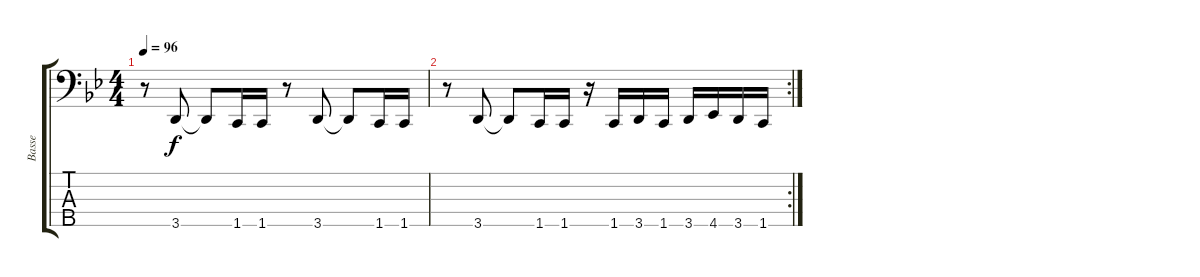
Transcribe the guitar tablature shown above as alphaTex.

\track ("Basse" "Basse") {instrument electricbassfinger}
\staff {score tabs}
\tuning (G2 D2 A1 E1 B0) {hide}
\ts (4 4)
\tempo 96
\clef f4
\ks bb
r.8{dy f} 3.5.8 3.5{t}.8 1.5.16 1.5.16 r.8 3.5.8 3.5{t}.8 1.5.16 1.5.16 |
\rc 2
r.8 3.5.8 3.5{t}.8 1.5.16 1.5.16 r.16 1.5.16 3.5.16 1.5.16 3.5.16 4.5.16 3.5.16 1.5.16
